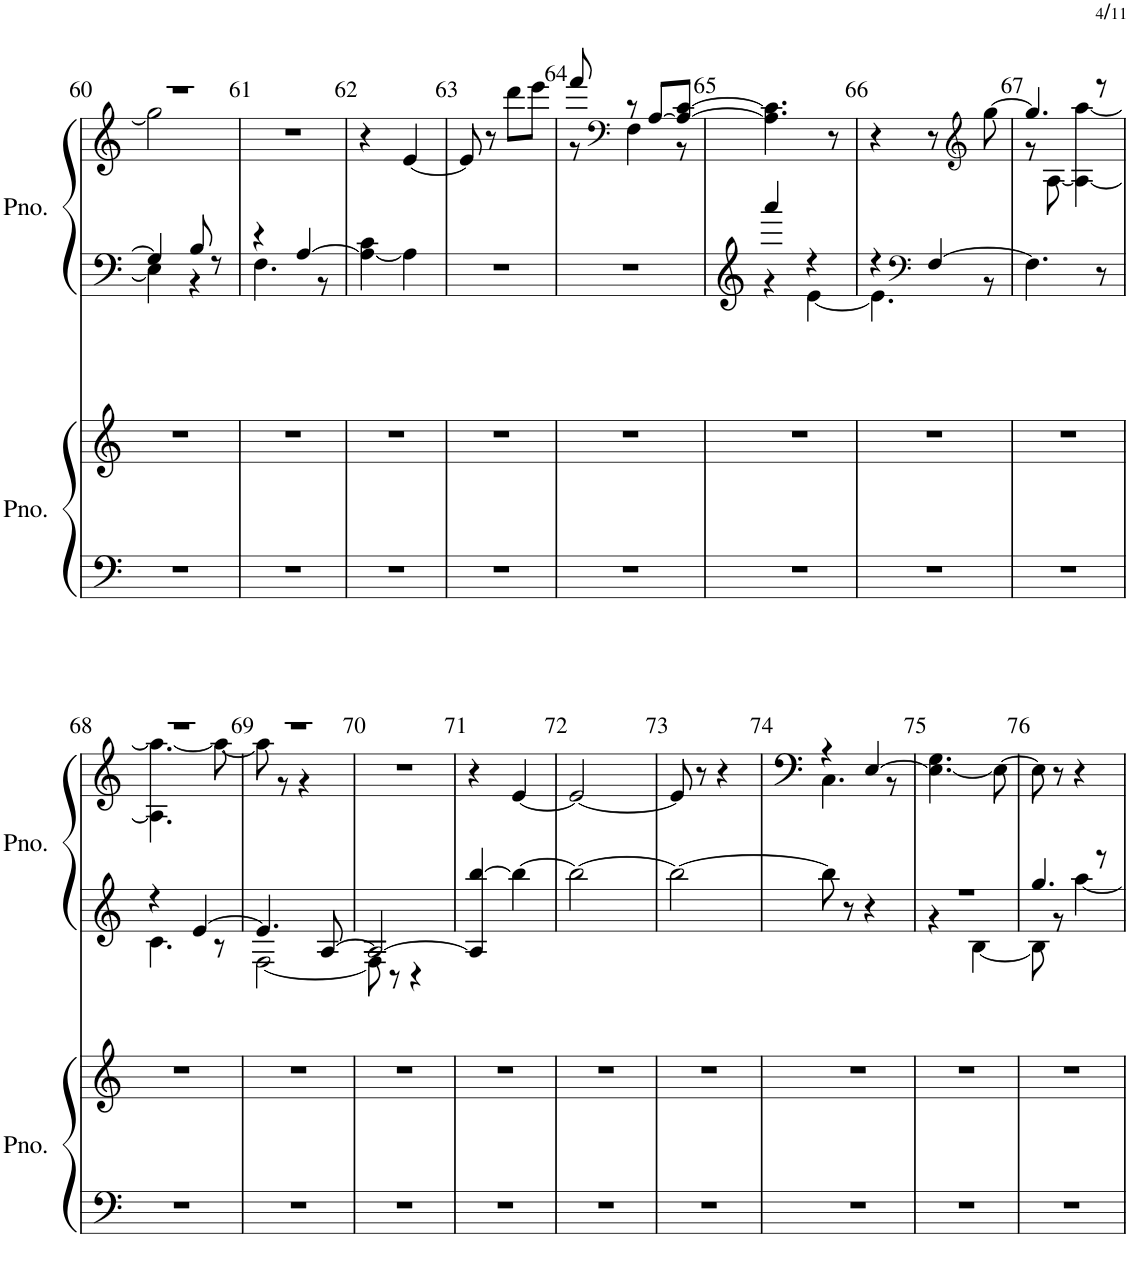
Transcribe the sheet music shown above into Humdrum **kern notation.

**kern	**kern	**kern	**kern
*part2	*part2	*part1	*part1
*staff4	*staff3	*staff2	*staff1
*I"ピアノ	*	*I"ピアノ	*
!!LO:PB:g=z
*clefF4	*clefG2	*clefF4	*clefG2
*k[]	*k[]	*k[]	*k[]
*M4/8	*M4/8	*M4/8	*M4/8
=60	=60	=60	=60
*	*	*^	*^
2r	2r	4G/]	4E\]	2r	2gg\]
.	.	8B/	4r	.	.
.	.	8r	.	.	.
*	*	*	*	*v	*v
=61	=61	=61	=61	=61
2r	2r	4r	4.F\	2r
.	.	[4A/	.	.
.	.	.	8r	.
*	*	*v	*v	*
=62	=62	=62	=62
2r	2r	4A\_ 4c\	4r
.	.	4A\]	[4e/
=63	=63	=63	=63
2r	2r	2r	8e/]
.	.	.	8r
.	.	.	8ddd\L
.	.	.	8eee\J
=64	=64	=64	=64
*	*	*	*^
2r	2r	2r	8fff/	8r
*	*	*	*clefF4	*
.	.	.	8r	4F\
.	.	.	[8A/L	.
.	.	.	8A/_ [8c/J	8r
*	*	*	*v	*v
=65	=65	=65	=65
*	*	*^	*
2r	2r	4aaa/	4r	4.A\] 4.c\]
.	.	4r	[4e\	.
.	.	.	.	8r
=66	=66	=66	=66	=66
2r	2r	4r	4.e\]	4r
*	*	*clefF4	*	*
.	.	[4F/	.	8r
*	*	*	*	*clefG2
.	.	.	8r	[8gg\
*	*	*v	*v	*
=67	=67	=67	=67
*	*	*	*^
2r	2r	4.F\]	4.gg/]	8r
.	.	.	.	[8A\
.	.	.	.	4A\_ [4aa\
.	.	8r	8r	.
!!LO:LB:g=z	!!
=68	=68	=68	=68	=68
*	*	*^	*	*
2r	2r	4r	4.c\	2r	4.A\] 4.aa\_
.	.	[4e/	.	.	.
.	.	.	8r	.	8aa\_
=69	=69	=69	=69	=69	=69
2r	2r	4.e/]	[2F\	2r	8aa\]
.	.	.	.	.	8r
.	.	.	.	.	4r
.	.	[8A/	.	.	.
*	*	*	*	*v	*v
=70	=70	=70	=70	=70
2r	2r	2A/_	8F\]	2r
.	.	.	8r	.
.	.	.	4r	.
*	*	*v	*v	*
=71	=71	=71	=71
2r	2r	4A/] [4bb/	4r
.	.	4bb\_	[4e/
=72	=72	=72	=72
2r	2r	2bb\_	2e/_
=73	=73	=73	=73
2r	2r	2bb\_	8e/]
.	.	.	8r
.	.	.	4r
=74	=74	=74	=74
*	*	*	*^
2r	2r	8bb\]	4r	4.C\
.	.	8r	.	.
.	.	4r	[4E/	.
.	.	.	.	8r
*	*	*	*v	*v
=75	=75	=75	=75
*	*	*^	*
2r	2r	2r	4r	4.E\_ 4.G\
.	.	.	[4B\	.
.	.	.	.	8E\_
=76	=76	=76	=76	=76
2r	2r	4.gg/	8B\]	8E\]
.	.	.	8r	8r
.	.	.	[4aa\	4r
.	.	8r	.	.
*	*	*v	*v	*
=	=	=	=
*-	*-	*-	*-
